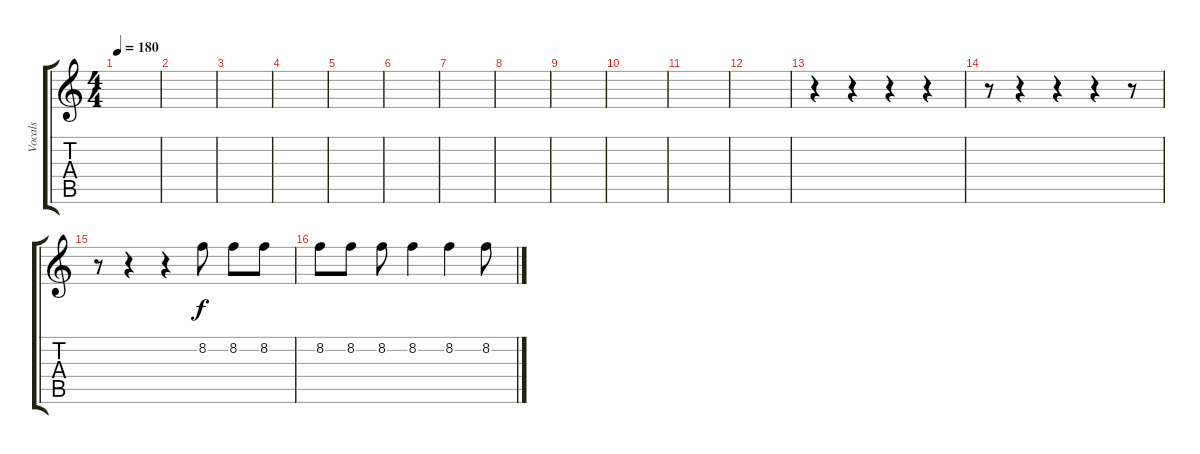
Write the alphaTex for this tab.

\track ("Vocals" "Vocals") {instrument distortionguitar}
\staff {score tabs}
\tuning (D4 A3 F3 C3 G2 C2) {hide}
\ts (4 4)
\tempo 180
\clef g2
\ks c
|
|
|
|
|
|
|
|
|
|
|
|
r.4 r.4 r.4 r.4 |
r.8 r.4 r.4 r.4 r.8 |
r.8 r.4 r.4 8.2.8 8.2.8 8.2.8 |
8.2.8 8.2.8 8.2.8 8.2.4 8.2.4 8.2.8
